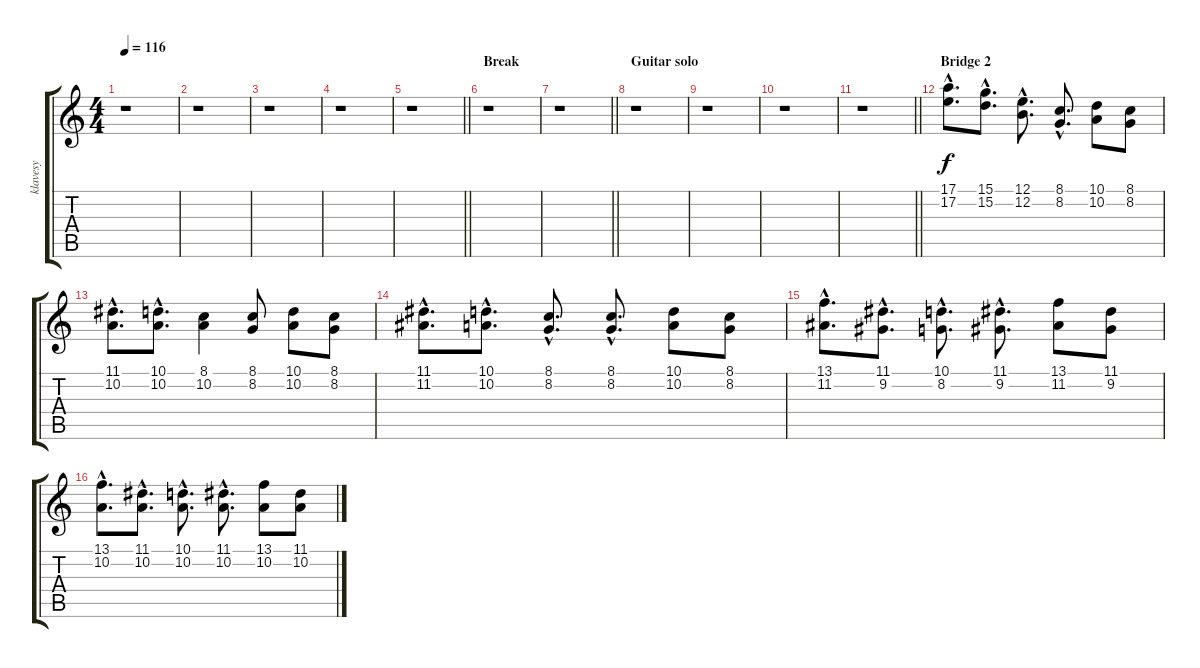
\track ("klavesy" "klavesy") {instrument tremolostrings}
\staff {score tabs}
\tuning (E4 B3 G3 D3 A2 E2) {hide}
\ts (4 4)
\tempo 116
\clef g2
\ks c
r.1{dy f} |
r.1 |
r.1 |
r.1 |
\barLineRight lightlight
r.1 |
\section ("" "Break")
r.1 |
\barLineRight lightlight
r.1 |
\section ("" "Guitar solo")
r.1 |
r.1 |
r.1 |
\barLineRight lightlight
r.1 |
\section ("" "Bridge 2")
(17.1{hac} 17.2{hac}).8{d volume 8} (15.1{hac} 15.2{hac}).8{d} (12.1{hac} 12.2{hac}).8{d} (8.1{hac} 8.2{hac}).8{d} (10.1 10.2).8 (8.1 8.2).8 |
(11.1{hac} 10.2{hac}).8{d} (10.1{hac} 10.2{hac}).8{d} (8.1 10.2).4 (8.1 8.2).8 (10.1 10.2).8 (8.1 8.2).8 |
(11.1{hac} 11.2{hac}).8{d} (10.1{hac} 10.2{hac}).8{d} (8.1{hac} 8.2{hac}).8{d} (8.1{hac} 8.2{hac}).8{d} (10.1 10.2).8 (8.1 8.2).8 |
(13.1{hac} 11.2{hac}).8{d} (11.1{hac} 9.2{hac}).8{d} (10.1{hac} 8.2{hac}).8{d} (11.1{hac} 9.2{hac}).8{d} (13.1 11.2).8 (11.1 9.2).8 |
(13.1{hac} 10.2{hac}).8{d} (11.1{hac} 10.2{hac}).8{d} (10.1{hac} 10.2{hac}).8{d} (11.1{hac} 10.2{hac}).8{d} (13.1 10.2).8 (11.1 10.2).8
